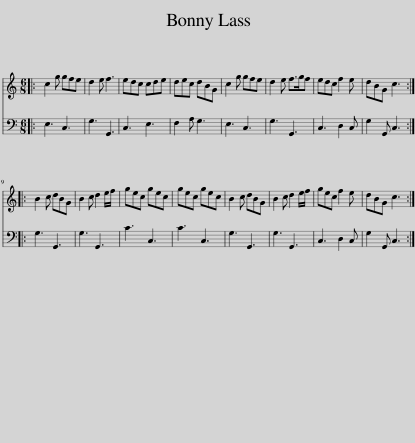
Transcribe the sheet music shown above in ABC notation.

X:1
%%score 1 2
L:1/8
M:6/8
I:linebreak $
K:C
V:1 treble
V:2 bass
V:1
|: c2 g gfe | d2 e f3 | edc cde | dec dBG | c2 g gfe | %5
 d2 e f>gf | edc f2 e | dBG c3 ::$ B2 c dBG | B2 c d2 e/f/ | %10
 gec gec | gec gec | B2 c dBG | B2 c d2 e/f/ | gec f2 e | %15
 dBG c3 :| %16
V:2
|: E,3 C,3 | G,3 G,,3 | C,3 E,3 | F,2 A, G,3 | E,3 C,3 | %5
 G,3 G,,3 | C,3 D,2 C, | G,2 G,, C,3 ::$ G,3 G,,3 | G,3 G,,3 | %10
 C3 C,3 | C3 C,3 | G,3 G,,3 | G,3 G,,3 | C,3 D,2 C, | %15
 G,2 G,, C,3 :| %16
